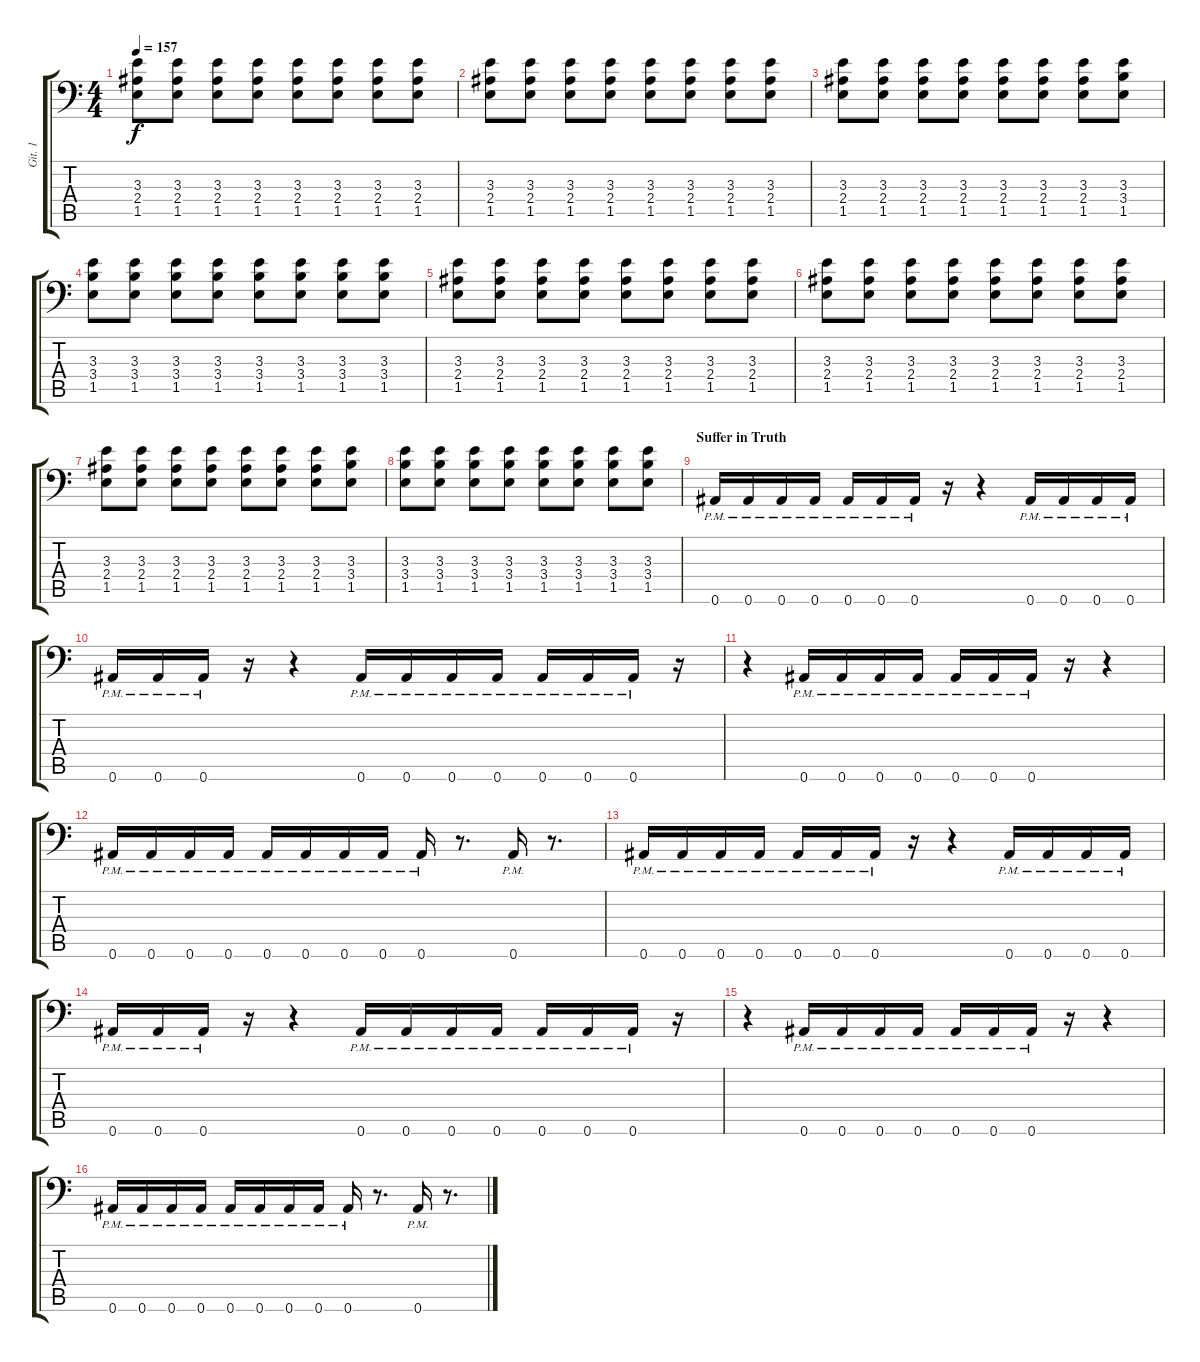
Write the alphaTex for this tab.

\track ("Git. 1" "Git. 1") {instrument distortionguitar}
\staff {score tabs}
\tuning (Bb3 F3 Db3 Ab2 Eb2 Bb1) {hide}
\ts (4 4)
\tempo 157
\clef f4
\ks c
(3.3 2.4 1.5).8{dy f} (3.3 2.4 1.5).8 (3.3 2.4 1.5).8 (3.3 2.4 1.5).8 (3.3 2.4 1.5).8 (3.3 2.4 1.5).8 (3.3 2.4 1.5).8 (3.3 2.4 1.5).8 |
(3.3 2.4 1.5).8 (3.3 2.4 1.5).8 (3.3 2.4 1.5).8 (3.3 2.4 1.5).8 (3.3 2.4 1.5).8 (3.3 2.4 1.5).8 (3.3 2.4 1.5).8 (3.3 2.4 1.5).8 |
(3.3 2.4 1.5).8 (3.3 2.4 1.5).8 (3.3 2.4 1.5).8 (3.3 2.4 1.5).8 (3.3 2.4 1.5).8 (3.3 2.4 1.5).8 (3.3 2.4 1.5).8 (3.3 3.4 1.5).8 |
(3.3 3.4 1.5).8 (3.3 3.4 1.5).8 (3.3 3.4 1.5).8 (3.3 3.4 1.5).8 (3.3 3.4 1.5).8 (3.3 3.4 1.5).8 (3.3 3.4 1.5).8 (3.3 3.4 1.5).8 |
(3.3 2.4 1.5).8 (3.3 2.4 1.5).8 (3.3 2.4 1.5).8 (3.3 2.4 1.5).8 (3.3 2.4 1.5).8 (3.3 2.4 1.5).8 (3.3 2.4 1.5).8 (3.3 2.4 1.5).8 |
(3.3 2.4 1.5).8 (3.3 2.4 1.5).8 (3.3 2.4 1.5).8 (3.3 2.4 1.5).8 (3.3 2.4 1.5).8 (3.3 2.4 1.5).8 (3.3 2.4 1.5).8 (3.3 2.4 1.5).8 |
(3.3 2.4 1.5).8 (3.3 2.4 1.5).8 (3.3 2.4 1.5).8 (3.3 2.4 1.5).8 (3.3 2.4 1.5).8 (3.3 2.4 1.5).8 (3.3 2.4 1.5).8 (3.3 3.4 1.5).8 |
(3.3 3.4 1.5).8 (3.3 3.4 1.5).8 (3.3 3.4 1.5).8 (3.3 3.4 1.5).8 (3.3 3.4 1.5).8 (3.3 3.4 1.5).8 (3.3 3.4 1.5).8 (3.3 3.4 1.5).8 |
\section ("" "Suffer in Truth")
0.6{pm}.16 0.6{pm}.16 0.6{pm}.16 0.6{pm}.16 0.6{pm}.16 0.6{pm}.16 0.6{pm}.16 r.16 r.4 0.6{pm}.16 0.6{pm}.16 0.6{pm}.16 0.6{pm}.16 |
0.6{pm}.16 0.6{pm}.16 0.6{pm}.16 r.16 r.4 0.6{pm}.16 0.6{pm}.16 0.6{pm}.16 0.6{pm}.16 0.6{pm}.16 0.6{pm}.16 0.6{pm}.16 r.16 |
r.4 0.6{pm}.16 0.6{pm}.16 0.6{pm}.16 0.6{pm}.16 0.6{pm}.16 0.6{pm}.16 0.6{pm}.16 r.16 r.4 |
0.6{pm}.16 0.6{pm}.16 0.6{pm}.16 0.6{pm}.16 0.6{pm}.16 0.6{pm}.16 0.6{pm}.16 0.6{pm}.16 0.6{pm}.16 r.8{d} 0.6{pm}.16 r.8{d} |
0.6{pm}.16 0.6{pm}.16 0.6{pm}.16 0.6{pm}.16 0.6{pm}.16 0.6{pm}.16 0.6{pm}.16 r.16 r.4 0.6{pm}.16 0.6{pm}.16 0.6{pm}.16 0.6{pm}.16 |
0.6{pm}.16 0.6{pm}.16 0.6{pm}.16 r.16 r.4 0.6{pm}.16 0.6{pm}.16 0.6{pm}.16 0.6{pm}.16 0.6{pm}.16 0.6{pm}.16 0.6{pm}.16 r.16 |
r.4 0.6{pm}.16 0.6{pm}.16 0.6{pm}.16 0.6{pm}.16 0.6{pm}.16 0.6{pm}.16 0.6{pm}.16 r.16 r.4 |
0.6{pm}.16 0.6{pm}.16 0.6{pm}.16 0.6{pm}.16 0.6{pm}.16 0.6{pm}.16 0.6{pm}.16 0.6{pm}.16 0.6{pm}.16 r.8{d} 0.6{pm}.16 r.8{d}
